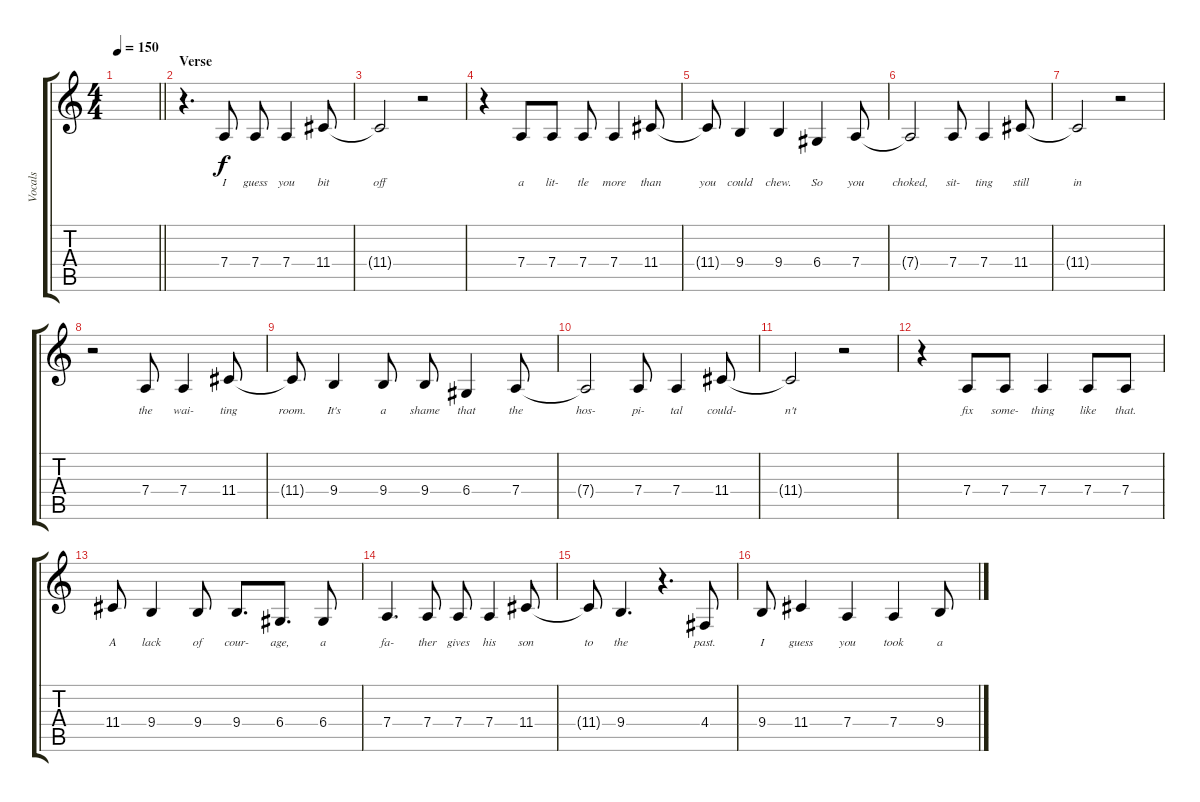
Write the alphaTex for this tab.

\track ("Vocals" "Vocals") {instrument clarinet}
\staff {score tabs}
\tuning (E4 B3 G3 D3 A2 D2) {hide}
\ts (4 4)
\tempo 150
\clef g2
\barLineRight lightlight
\ks c
|
\section ("" "Verse")
r.4{d} 7.4.8{lyrics (0 "I") lyrics (1 "") lyrics (2 "") lyrics (3 "") lyrics (4 "")} 7.4.8{lyrics (0 "guess") lyrics (1 "") lyrics (2 "") lyrics (3 "") lyrics (4 "")} 7.4.4{lyrics (0 "you") lyrics (1 "") lyrics (2 "") lyrics (3 "") lyrics (4 "")} 11.4.8{lyrics (0 "bit") lyrics (1 "") lyrics (2 "") lyrics (3 "") lyrics (4 "")} |
11.4{t}.2{lyrics (0 "off") lyrics (1 "") lyrics (2 "") lyrics (3 "") lyrics (4 "")} r.2 |
r.4 7.4.8{lyrics (0 "a") lyrics (1 "") lyrics (2 "") lyrics (3 "") lyrics (4 "")} 7.4.8{lyrics (0 "lit-") lyrics (1 "") lyrics (2 "") lyrics (3 "") lyrics (4 "")} 7.4.8{lyrics (0 "tle") lyrics (1 "") lyrics (2 "") lyrics (3 "") lyrics (4 "")} 7.4.4{lyrics (0 "more") lyrics (1 "") lyrics (2 "") lyrics (3 "") lyrics (4 "")} 11.4.8{lyrics (0 "than") lyrics (1 "") lyrics (2 "") lyrics (3 "") lyrics (4 "")} |
11.4{t}.8{lyrics (0 "you") lyrics (1 "") lyrics (2 "") lyrics (3 "") lyrics (4 "")} 9.4.4{lyrics (0 "could") lyrics (1 "") lyrics (2 "") lyrics (3 "") lyrics (4 "")} 9.4.4{lyrics (0 "chew.") lyrics (1 "") lyrics (2 "") lyrics (3 "") lyrics (4 "")} 6.4.4{lyrics (0 "So") lyrics (1 "") lyrics (2 "") lyrics (3 "") lyrics (4 "")} 7.4.8{lyrics (0 "you") lyrics (1 "") lyrics (2 "") lyrics (3 "") lyrics (4 "")} |
7.4{t}.2{lyrics (0 "choked,") lyrics (1 "") lyrics (2 "") lyrics (3 "") lyrics (4 "")} 7.4.8{lyrics (0 "sit-") lyrics (1 "") lyrics (2 "") lyrics (3 "") lyrics (4 "")} 7.4.4{lyrics (0 "ting") lyrics (1 "") lyrics (2 "") lyrics (3 "") lyrics (4 "")} 11.4.8{lyrics (0 "still") lyrics (1 "") lyrics (2 "") lyrics (3 "") lyrics (4 "")} |
11.4{t}.2{lyrics (0 "in") lyrics (1 "") lyrics (2 "") lyrics (3 "") lyrics (4 "")} r.2 |
r.2 7.4.8{lyrics (0 "the") lyrics (1 "") lyrics (2 "") lyrics (3 "") lyrics (4 "")} 7.4.4{lyrics (0 "wai-") lyrics (1 "") lyrics (2 "") lyrics (3 "") lyrics (4 "")} 11.4.8{lyrics (0 "ting") lyrics (1 "") lyrics (2 "") lyrics (3 "") lyrics (4 "")} |
11.4{t}.8{lyrics (0 "room.") lyrics (1 "") lyrics (2 "") lyrics (3 "") lyrics (4 "")} 9.4.4{lyrics (0 "It's") lyrics (1 "") lyrics (2 "") lyrics (3 "") lyrics (4 "")} 9.4.8{lyrics (0 "a") lyrics (1 "") lyrics (2 "") lyrics (3 "") lyrics (4 "")} 9.4.8{lyrics (0 "shame") lyrics (1 "") lyrics (2 "") lyrics (3 "") lyrics (4 "")} 6.4.4{lyrics (0 "that") lyrics (1 "") lyrics (2 "") lyrics (3 "") lyrics (4 "")} 7.4.8{lyrics (0 "the") lyrics (1 "") lyrics (2 "") lyrics (3 "") lyrics (4 "")} |
7.4{t}.2{lyrics (0 "hos-") lyrics (1 "") lyrics (2 "") lyrics (3 "") lyrics (4 "")} 7.4.8{lyrics (0 "pi-") lyrics (1 "") lyrics (2 "") lyrics (3 "") lyrics (4 "")} 7.4.4{lyrics (0 "tal") lyrics (1 "") lyrics (2 "") lyrics (3 "") lyrics (4 "")} 11.4.8{lyrics (0 "could-") lyrics (1 "") lyrics (2 "") lyrics (3 "") lyrics (4 "")} |
11.4{t}.2{lyrics (0 "n't") lyrics (1 "") lyrics (2 "") lyrics (3 "") lyrics (4 "")} r.2 |
r.4 7.4.8{lyrics (0 "fix") lyrics (1 "") lyrics (2 "") lyrics (3 "") lyrics (4 "")} 7.4.8{lyrics (0 "some-") lyrics (1 "") lyrics (2 "") lyrics (3 "") lyrics (4 "")} 7.4.4{lyrics (0 "thing") lyrics (1 "") lyrics (2 "") lyrics (3 "") lyrics (4 "")} 7.4.8{lyrics (0 "like") lyrics (1 "") lyrics (2 "") lyrics (3 "") lyrics (4 "")} 7.4.8{lyrics (0 "that.") lyrics (1 "") lyrics (2 "") lyrics (3 "") lyrics (4 "")} |
11.4.8{lyrics (0 "A") lyrics (1 "") lyrics (2 "") lyrics (3 "") lyrics (4 "")} 9.4.4{lyrics (0 "lack") lyrics (1 "") lyrics (2 "") lyrics (3 "") lyrics (4 "")} 9.4.8{lyrics (0 "of") lyrics (1 "") lyrics (2 "") lyrics (3 "") lyrics (4 "")} 9.4.8{d lyrics (0 "cour-") lyrics (1 "") lyrics (2 "") lyrics (3 "") lyrics (4 "")} 6.4.8{d lyrics (0 "age,") lyrics (1 "") lyrics (2 "") lyrics (3 "") lyrics (4 "")} 6.4.8{lyrics (0 "a") lyrics (1 "") lyrics (2 "") lyrics (3 "") lyrics (4 "")} |
7.4.4{d lyrics (0 "fa-") lyrics (1 "") lyrics (2 "") lyrics (3 "") lyrics (4 "")} 7.4.8{lyrics (0 "ther") lyrics (1 "") lyrics (2 "") lyrics (3 "") lyrics (4 "")} 7.4.8{lyrics (0 "gives") lyrics (1 "") lyrics (2 "") lyrics (3 "") lyrics (4 "")} 7.4.4{lyrics (0 "his") lyrics (1 "") lyrics (2 "") lyrics (3 "") lyrics (4 "")} 11.4.8{lyrics (0 "son") lyrics (1 "") lyrics (2 "") lyrics (3 "") lyrics (4 "")} |
11.4{t}.8{lyrics (0 "to") lyrics (1 "") lyrics (2 "") lyrics (3 "") lyrics (4 "")} 9.4.4{d lyrics (0 "the") lyrics (1 "") lyrics (2 "") lyrics (3 "") lyrics (4 "")} r.4{d} 4.4.8{lyrics (0 "past.") lyrics (1 "") lyrics (2 "") lyrics (3 "") lyrics (4 "")} |
9.4.8{lyrics (0 "I") lyrics (1 "") lyrics (2 "") lyrics (3 "") lyrics (4 "")} 11.4.4{lyrics (0 "guess") lyrics (1 "") lyrics (2 "") lyrics (3 "") lyrics (4 "")} 7.4.4{lyrics (0 "you") lyrics (1 "") lyrics (2 "") lyrics (3 "") lyrics (4 "")} 7.4.4{lyrics (0 "took") lyrics (1 "") lyrics (2 "") lyrics (3 "") lyrics (4 "")} 9.4.8{lyrics (0 "a") lyrics (1 "") lyrics (2 "") lyrics (3 "") lyrics (4 "")}
